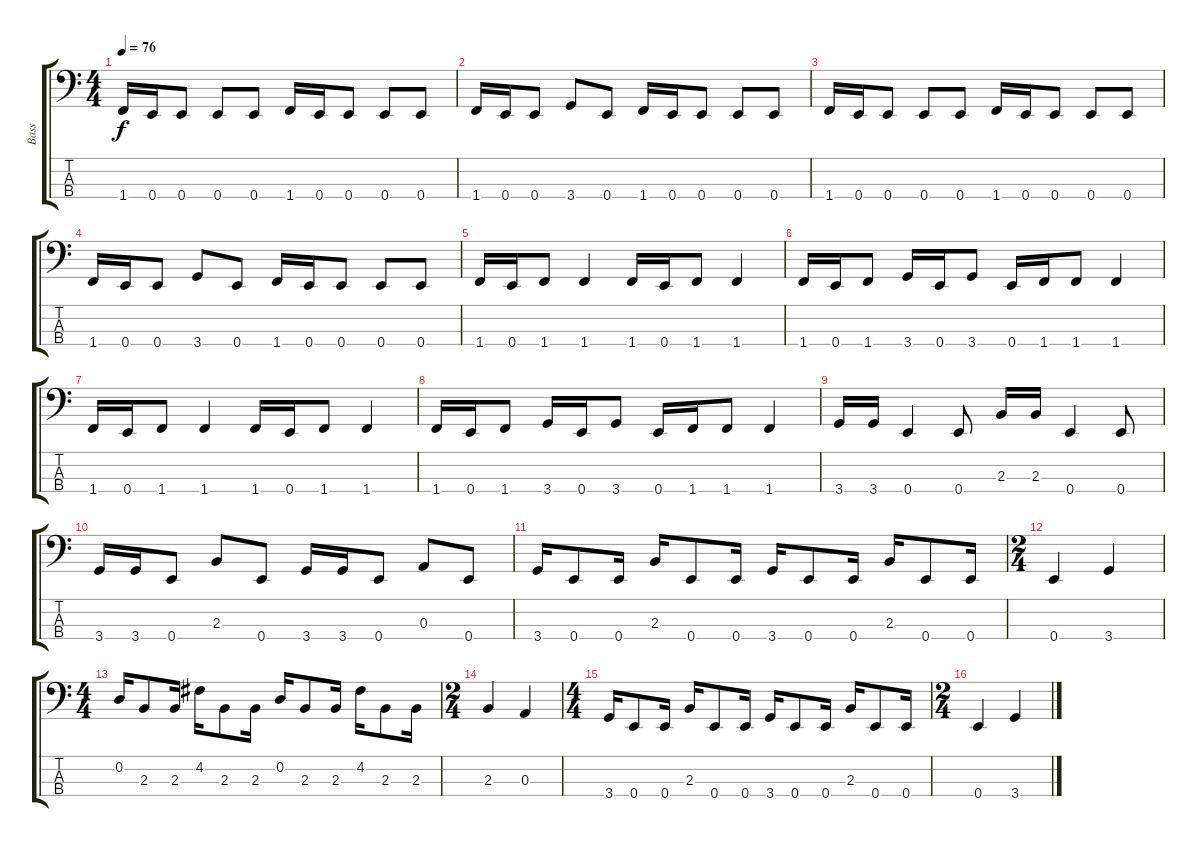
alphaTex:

\track ("Bass" "Bass") {instrument electricbassfinger}
\staff {score tabs}
\tuning (G2 D2 A1 E1) {hide}
\ts (4 4)
\tempo 76
\clef f4
\ks c
1.4.16{dy f} 0.4.16 0.4.8 0.4.8 0.4.8 1.4.16 0.4.16 0.4.8 0.4.8 0.4.8 |
1.4.16 0.4.16 0.4.8 3.4.8 0.4.8 1.4.16 0.4.16 0.4.8 0.4.8 0.4.8 |
1.4.16 0.4.16 0.4.8 0.4.8 0.4.8 1.4.16 0.4.16 0.4.8 0.4.8 0.4.8 |
1.4.16 0.4.16 0.4.8 3.4.8 0.4.8 1.4.16 0.4.16 0.4.8 0.4.8 0.4.8 |
1.4.16 0.4.16 1.4.8 1.4.4 1.4.16 0.4.16 1.4.8 1.4.4 |
1.4.16 0.4.16 1.4.8 3.4.16 0.4.16 3.4.8 0.4.16 1.4.16 1.4.8 1.4.4 |
1.4.16 0.4.16 1.4.8 1.4.4 1.4.16 0.4.16 1.4.8 1.4.4 |
1.4.16 0.4.16 1.4.8 3.4.16 0.4.16 3.4.8 0.4.16 1.4.16 1.4.8 1.4.4 |
3.4.16 3.4.16 0.4.4 0.4.8 2.3.16 2.3.16 0.4.4 0.4.8 |
3.4.16 3.4.16 0.4.8 2.3.8 0.4.8 3.4.16 3.4.16 0.4.8 0.3.8 0.4.8 |
3.4.16 0.4.8 0.4.16 2.3.16 0.4.8 0.4.16 3.4.16 0.4.8 0.4.16 2.3.16 0.4.8 0.4.16 |
\ts (2 4)
0.4.4 3.4.4 |
\ts (4 4)
0.2.16 2.3.8 2.3.16 4.2.16 2.3.8 2.3.16 0.2.16 2.3.8 2.3.16 4.2.16 2.3.8 2.3.16 |
\ts (2 4)
2.3.4 0.3.4 |
\ts (4 4)
3.4.16 0.4.8 0.4.16 2.3.16 0.4.8 0.4.16 3.4.16 0.4.8 0.4.16 2.3.16 0.4.8 0.4.16 |
\ts (2 4)
0.4.4 3.4.4
